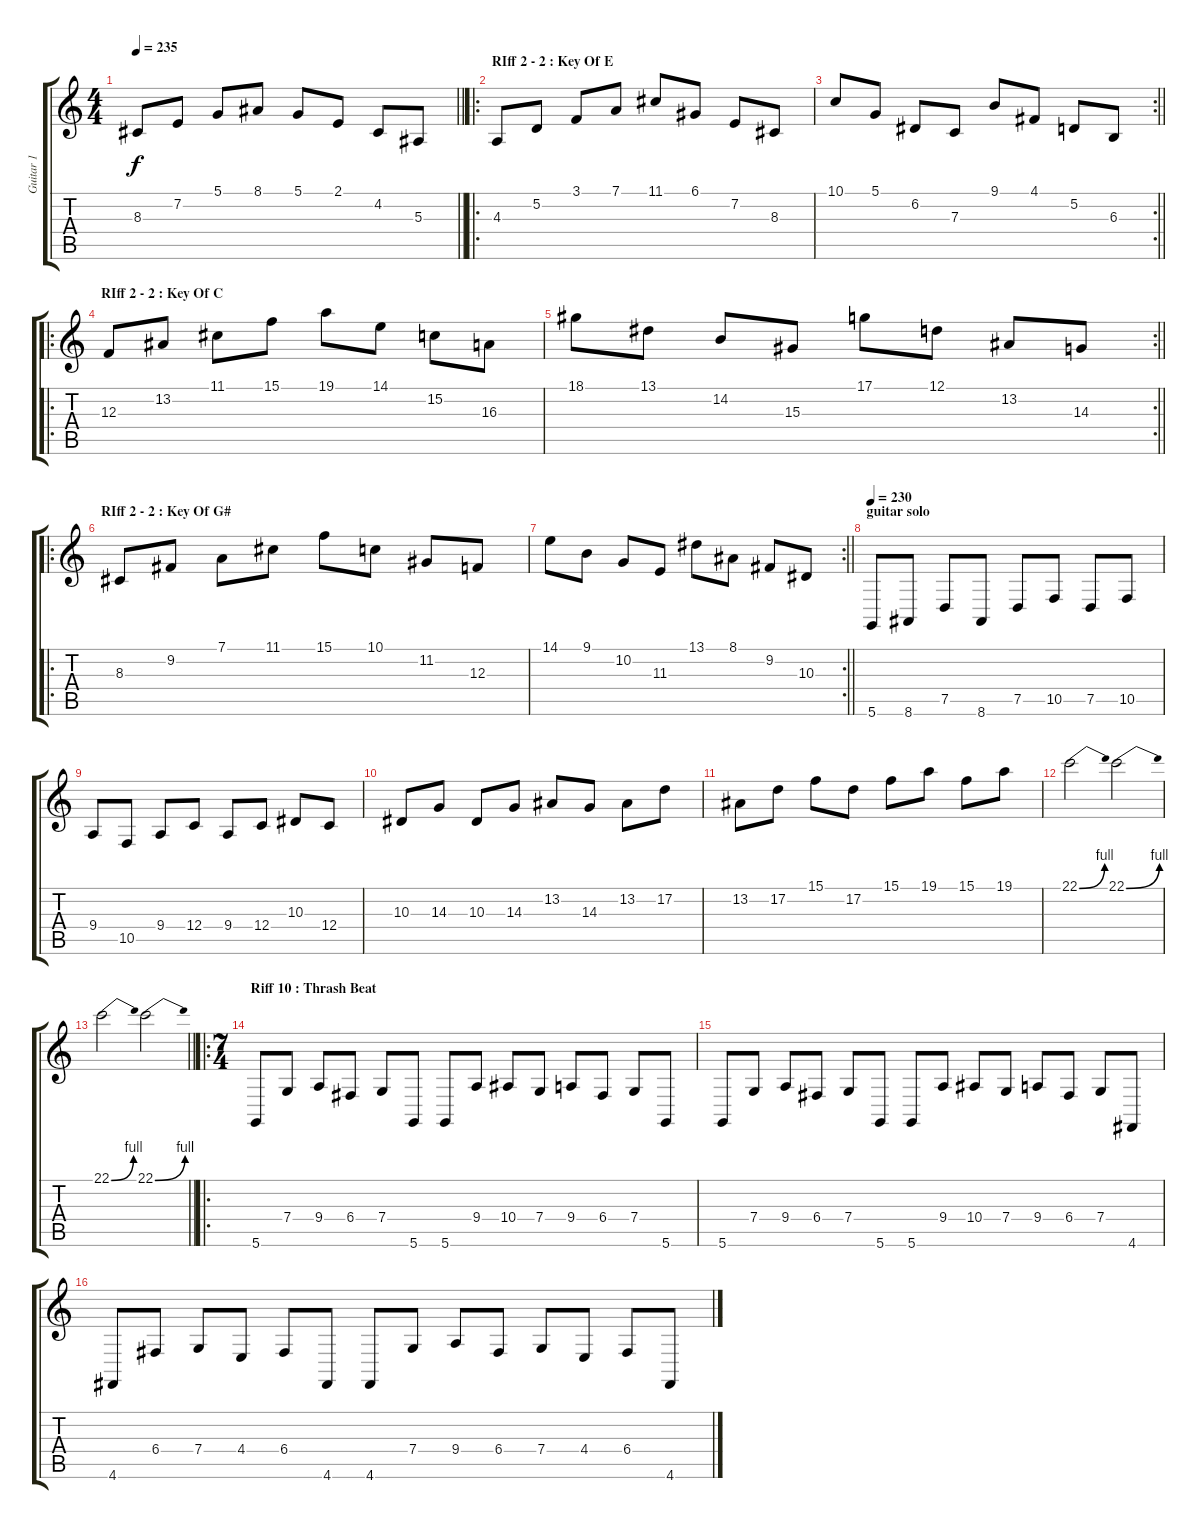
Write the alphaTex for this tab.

\track ("Guitar 1" "Guitar 1") {instrument stringensemble1}
\staff {score tabs}
\tuning (D4 A3 F3 C3 G2 D2) {hide}
\ts (4 4)
\tempo 235
\clef g2
\barLineRight lightlight
\ks c
8.3.8{dy f} 7.2.8 5.1.8 8.1.8 5.1.8 2.1.8 4.2.8 5.3.8 |
\ro
\section ("" "RIff 2 - 2 : Key Of E")
4.3.8 5.2.8 3.1.8 7.1.8 11.1.8 6.1.8 7.2.8 8.3.8 |
\rc 2
\barLineRight lightlight
10.1.8 5.1.8 6.2.8 7.3.8 9.1.8 4.1.8 5.2.8 6.3.8 |
\ro
\section ("" "RIff 2 - 2 : Key Of C")
12.3.8 13.2.8 11.1.8 15.1.8 19.1.8 14.1.8 15.2.8 16.3.8 |
\rc 2
\barLineRight lightlight
18.1.8 13.1.8 14.2.8 15.3.8 17.1.8 12.1.8 13.2.8 14.3.8 |
\ro
\section ("" "RIff 2 - 2 : Key Of G#")
8.3.8 9.2.8 7.1.8 11.1.8 15.1.8 10.1.8 11.2.8 12.3.8 |
\rc 2
\barLineRight lightlight
14.1.8 9.1.8 10.2.8 11.3.8 13.1.8 8.1.8 9.2.8 10.3.8 |
\section ("" "guitar solo")
\tempo 230
5.6.8 8.6.8 7.5.8 8.6.8 7.5.8 10.5.8 7.5.8 10.5.8 |
9.4.8 10.5.8 9.4.8 12.4.8 9.4.8 12.4.8 10.3.8 12.4.8 |
10.3.8 14.3.8 10.3.8 14.3.8 13.2.8 14.3.8 13.2.8 17.2.8 |
13.2.8 17.2.8 15.1.8 17.2.8 15.1.8 19.1.8 15.1.8 19.1.8 |
22.1{be (bend 0 0 60 4)}.2 22.1{be (bend 0 0 60 4)}.2 |
\barLineRight lightlight
22.1{be (bend 0 0 60 4)}.2 22.1{be (bend 0 0 60 4)}.2 |
\ro
\ts (7 4)
\section ("" "Riff 10 : Thrash Beat")
5.6.8 7.4.8 9.4.8 6.4.8 7.4.8 5.6.8 5.6.8 9.4.8 10.4.8 7.4.8 9.4.8 6.4.8 7.4.8 5.6.8 |
5.6.8 7.4.8 9.4.8 6.4.8 7.4.8 5.6.8 5.6.8 9.4.8 10.4.8 7.4.8 9.4.8 6.4.8 7.4.8 4.6.8 |
4.6.8 6.4.8 7.4.8 4.4.8 6.4.8 4.6.8 4.6.8 7.4.8 9.4.8 6.4.8 7.4.8 4.4.8 6.4.8 4.6.8
